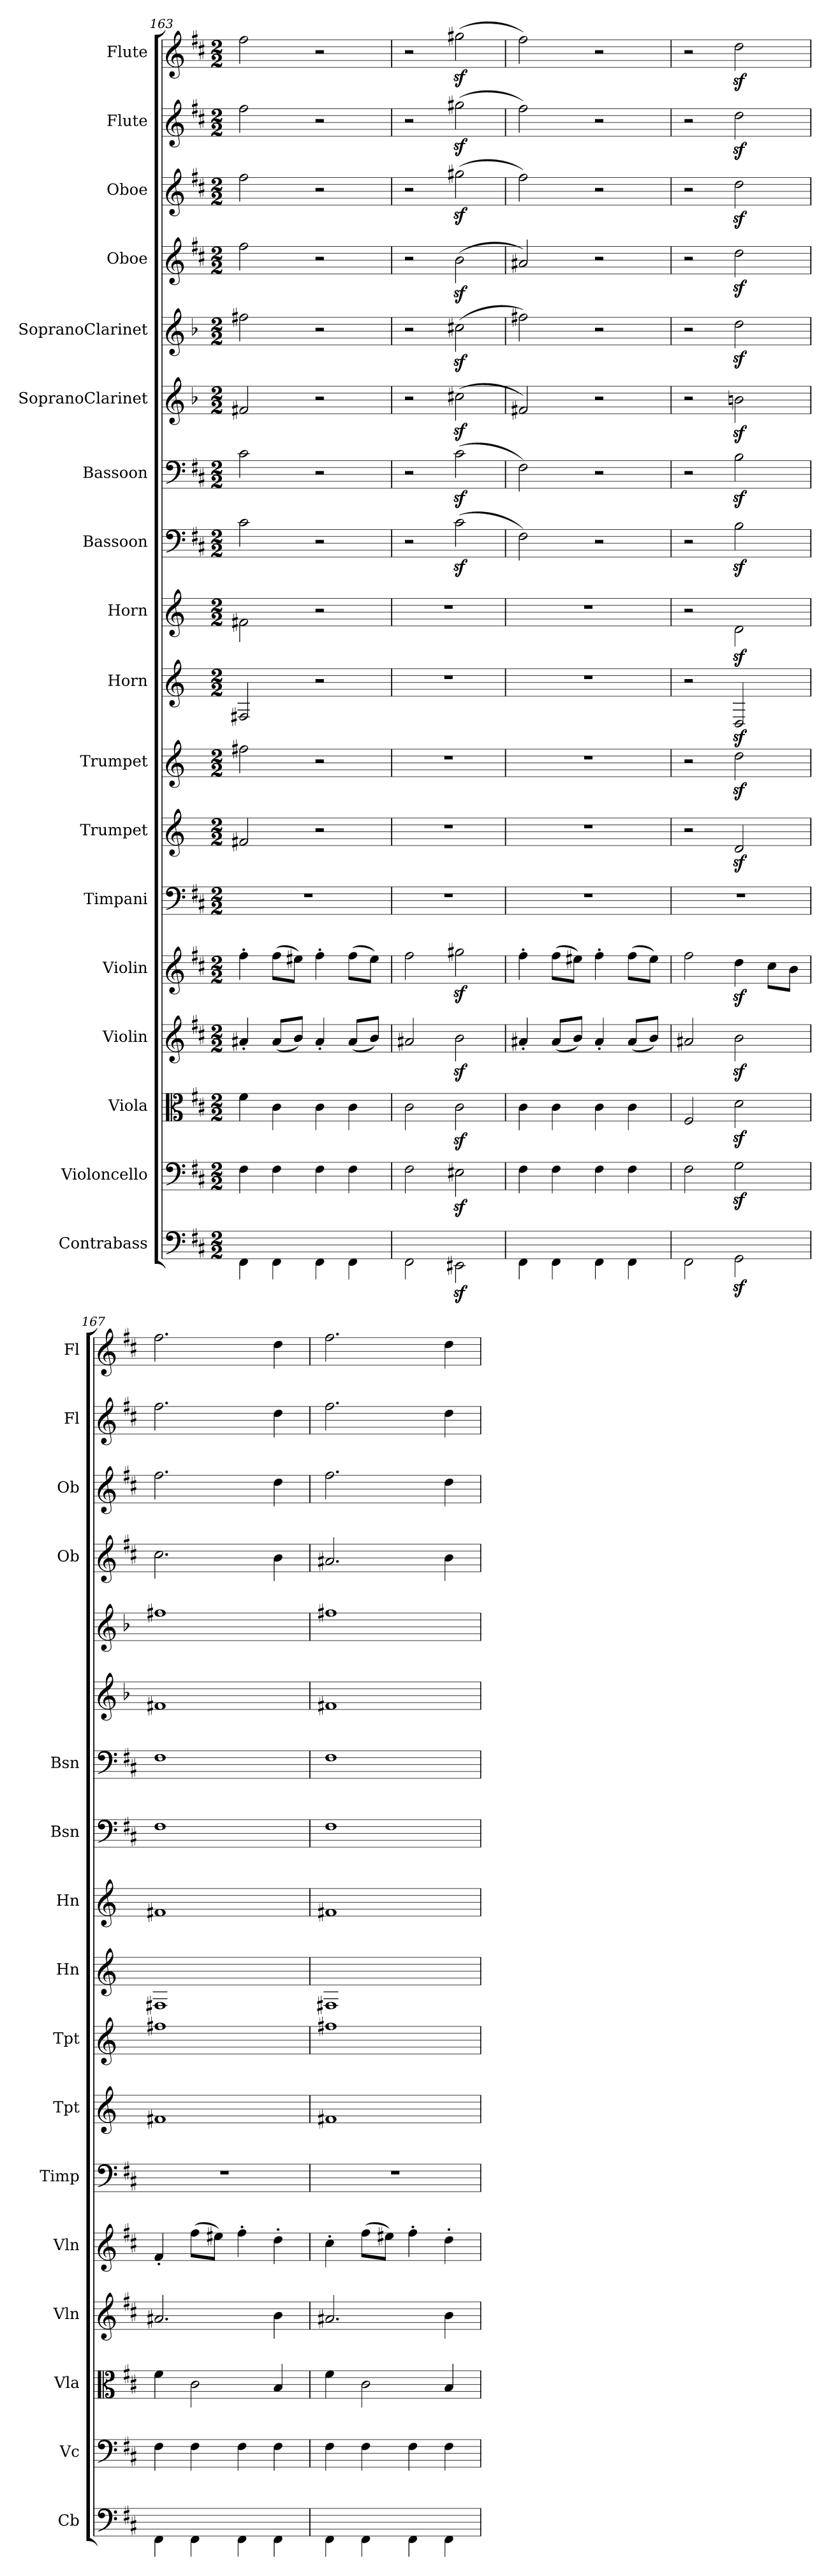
**kern	**kern	**kern	**kern	**kern	**kern	**kern	**kern	**kern	**kern	**kern	**kern	**kern	**kern	**kern	**kern	**kern	**kern
*part18	*part17	*part16	*part15	*part14	*part13	*part12	*part11	*part10	*part9	*part8	*part7	*part6	*part5	*part4	*part3	*part2	*part1
*staff18	*staff17	*staff16	*staff15	*staff14	*staff13	*staff12	*staff11	*staff10	*staff9	*staff8	*staff7	*staff6	*staff5	*staff4	*staff3	*staff2	*staff1
*I"Contrabass	*I"Violoncello	*I"Viola	*I"Violin	*I"Violin	*I"Timpani	*I"Trumpet	*I"Trumpet	*I"Horn	*I"Horn	*I"Bassoon	*I"Bassoon	*I"SopranoClarinet	*I"SopranoClarinet	*I"Oboe	*I"Oboe	*I"Flute	*I"Flute
*I'Cb	*I'Vc	*I'Vla	*I'Vln	*I'Vln	*I'Timp	*I'Tpt	*I'Tpt	*I'Hn	*I'Hn	*I'Bsn	*I'Bsn	*	*	*I'Ob	*I'Ob	*I'Fl	*I'Fl
*clefF4	*clefF4	*clefC3	*clefG2	*clefG2	*clefF4	*clefG2	*clefG2	*clefG2	*clefG2	*clefF4	*clefF4	*clefG2	*clefG2	*clefG2	*clefG2	*clefG2	*clefG2
*k[f#c#]	*k[f#c#]	*k[f#c#]	*k[f#c#]	*k[f#c#]	*k[f#c#]	*k[]	*k[]	*k[]	*k[]	*k[f#c#]	*k[f#c#]	*k[b-]	*k[b-]	*k[f#c#]	*k[f#c#]	*k[f#c#]	*k[f#c#]
*M2/2	*M2/2	*M2/2	*M2/2	*M2/2	*M2/2	*M2/2	*M2/2	*M2/2	*M2/2	*M2/2	*M2/2	*M2/2	*M2/2	*M2/2	*M2/2	*M2/2	*M2/2
=163	=163	=163	=163	=163	=163	=163	=163	=163	=163	=163	=163	=163	=163	=163	=163	=163	=163
4FF#\	4F#\	4f#\	4a#X'/	4ff#'\	1r	2f#X/	2ff#X\	2F#X/	2f#X\	2c#\	2c#\	2f#X/	2ff#X\	2ff#\	2ff#\	2ff#\	2ff#\
4FF#\	4F#\	4c#\	(8a#/L	(8ff#\L	.	.	.	.	.	.	.	.	.	.	.	.	.
.	.	.	8b/J)	8ee#X\J)	.	.	.	.	.	.	.	.	.	.	.	.	.
4FF#\	4F#\	4c#\	4a#'/	4ff#'\	.	2r	2r	2r	2r	2r	2r	2r	2r	2r	2r	2r	2r
4FF#\	4F#\	4c#\	(8a#/L	(8ff#\L	.	.	.	.	.	.	.	.	.	.	.	.	.
.	.	.	8b/J)	8ee#\J)	.	.	.	.	.	.	.	.	.	.	.	.	.
=164	=164	=164	=164	=164	=164	=164	=164	=164	=164	=164	=164	=164	=164	=164	=164	=164	=164
2FF#\	2F#\	2c#\	2a#X/	2ff#\	1r	1r	1r	1r	1r	2r	2r	2r	2r	2r	2r	2r	2r
2EE#Xz\	2E#Xz\	2c#z\	2bz\	2gg#Xz\	.	.	.	.	.	(2c#z\	(2c#z\	(2cc#Xz\	(2cc#Xz\	(2bz\	(2gg#Xz\	(2gg#Xz\	(2gg#Xz\
=165	=165	=165	=165	=165	=165	=165	=165	=165	=165	=165	=165	=165	=165	=165	=165	=165	=165
4FF#\	4F#\	4c#\	4a#X'/	4ff#'\	1r	1r	1r	1r	1r	2F#\)	2F#\)	2f#X/)	2ff#X\)	2a#X/)	2ff#\)	2ff#\)	2ff#\)
4FF#\	4F#\	4c#\	(8a#/L	(8ff#\L	.	.	.	.	.	.	.	.	.	.	.	.	.
.	.	.	8b/J)	8ee#X\J)	.	.	.	.	.	.	.	.	.	.	.	.	.
4FF#\	4F#\	4c#\	4a#'/	4ff#'\	.	.	.	.	.	2r	2r	2r	2r	2r	2r	2r	2r
4FF#\	4F#\	4c#\	(8a#/L	(8ff#\L	.	.	.	.	.	.	.	.	.	.	.	.	.
.	.	.	8b/J)	8ee#\J)	.	.	.	.	.	.	.	.	.	.	.	.	.
=166	=166	=166	=166	=166	=166	=166	=166	=166	=166	=166	=166	=166	=166	=166	=166	=166	=166
2FF#\	2F#\	2F#/	2a#X/	2ff#\	1r	2r	2r	2r	2r	2r	2r	2r	2r	2r	2r	2r	2r
2GGz\	2Gz\	2dz\	2bz\	4ddz\	.	2dz/	2ddz\	2Dz/	2dz\	2Bz\	2Bz\	2bnz\	2ddz\	2ddz\	2ddz\	2ddz\	2ddz\
.	.	.	.	8cc#\L	.	.	.	.	.	.	.	.	.	.	.	.	.
.	.	.	.	8b\J	.	.	.	.	.	.	.	.	.	.	.	.	.
=167	=167	=167	=167	=167	=167	=167	=167	=167	=167	=167	=167	=167	=167	=167	=167	=167	=167
4FF#\	4F#\	4f#\	2.a#X/	4f#'/	1r	1f#X/	1ff#X\	1F#X\	1f#X\	1F#\	1F#\	1f#X/	1ff#X\	2.cc#\	2.ff#\	2.ff#\	2.ff#\
4FF#\	4F#\	2c#\	.	(8ff#\L	.	.	.	.	.	.	.	.	.	.	.	.	.
.	.	.	.	8ee#X\J)	.	.	.	.	.	.	.	.	.	.	.	.	.
4FF#\	4F#\	.	.	4ff#'\	.	.	.	.	.	.	.	.	.	.	.	.	.
4FF#\	4F#\	4B/	4b\	4dd'\	.	.	.	.	.	.	.	.	.	4b\	4dd\	4dd\	4dd\
=168	=168	=168	=168	=168	=168	=168	=168	=168	=168	=168	=168	=168	=168	=168	=168	=168	=168
4FF#\	4F#\	4f#\	2.a#X/	4cc#'\	1r	1f#X/	1ff#X\	1F#X\	1f#X\	1F#\	1F#\	1f#X/	1ff#X\	2.a#X/	2.ff#\	2.ff#\	2.ff#\
4FF#\	4F#\	2c#\	.	(8ff#\L	.	.	.	.	.	.	.	.	.	.	.	.	.
.	.	.	.	8ee#X\J)	.	.	.	.	.	.	.	.	.	.	.	.	.
4FF#\	4F#\	.	.	4ff#'\	.	.	.	.	.	.	.	.	.	.	.	.	.
4FF#\	4F#\	4B/	4b\	4dd'\	.	.	.	.	.	.	.	.	.	4b\	4dd\	4dd\	4dd\
=	=	=	=	=	=	=	=	=	=	=	=	=	=	=	=	=	=
*-	*-	*-	*-	*-	*-	*-	*-	*-	*-	*-	*-	*-	*-	*-	*-	*-	*-
